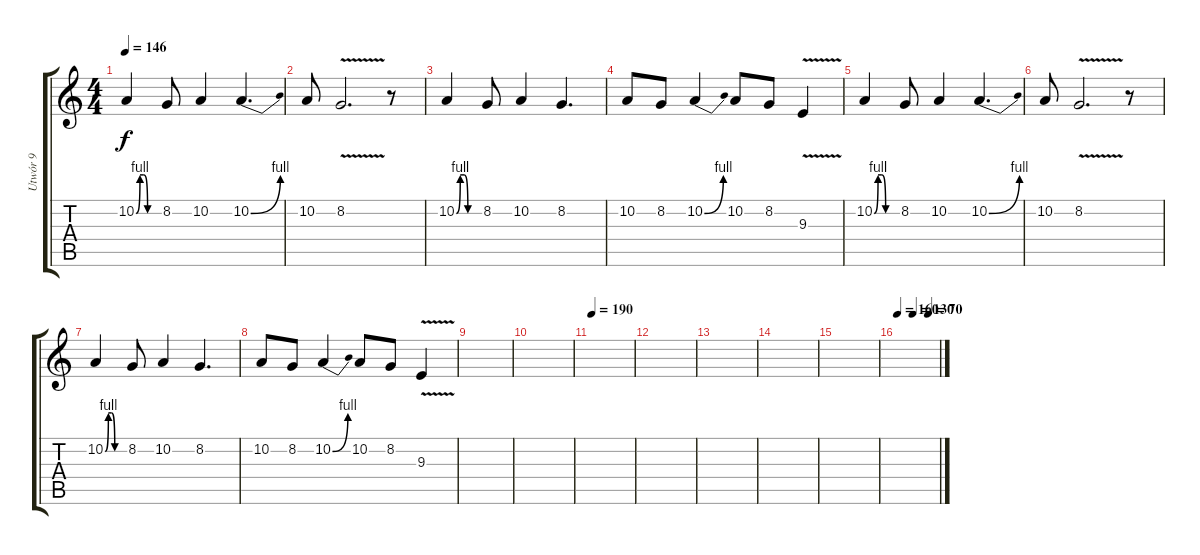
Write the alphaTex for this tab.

\track ("Utwór 9" "Utwór 9") {instrument choiraahs}
\staff {score tabs}
\tuning (E4 B3 G3 D3 A2 E2) {hide}
\ts (4 4)
\tempo 146
\clef g2
\ks c
10.2{be (custom 0 0 10 4 20 4 30 0 60 0)}.4{dy f} 8.2.8 10.2.4 10.2{be (bend 0 0 60 4)}.4{d} |
10.2.8 8.2{v}.2{d} r.8 |
10.2{be (custom 0 0 10 4 20 4 30 0 60 0)}.4 8.2.8 10.2.4 8.2.4{d} |
10.2.8 8.2.8 10.2{be (bend 0 0 60 4)}.4 10.2.8 8.2.8 9.3{v}.4 |
10.2{be (custom 0 0 10 4 20 4 30 0 60 0)}.4 8.2.8 10.2.4 10.2{be (bend 0 0 60 4)}.4{d} |
10.2.8 8.2{v}.2{d} r.8 |
10.2{be (custom 0 0 10 4 20 4 30 0 60 0)}.4 8.2.8 10.2.4 8.2.4{d} |
10.2.8 8.2.8 10.2{be (bend 0 0 60 4)}.4 10.2.8 8.2.8 9.3{v}.4 |
|
|
\tempo 190
|
|
|
|
|
\tempo 160
\tempo (130 0.375)
\tempo (70 0.75)
